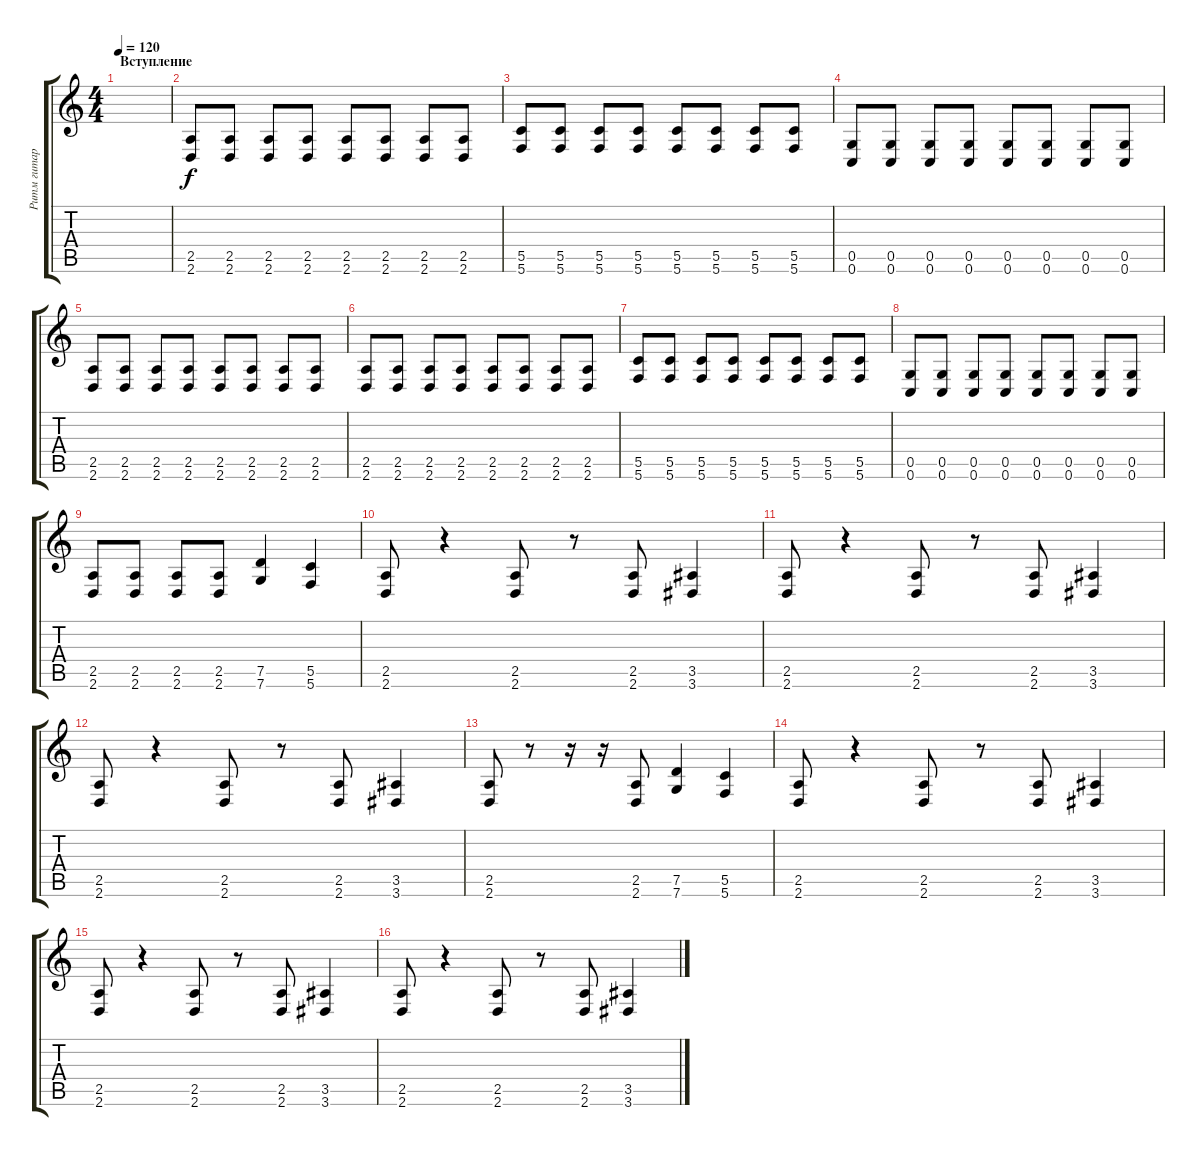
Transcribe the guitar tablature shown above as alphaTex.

\track ("Ритм гитара 2" "Ритм гитар") {instrument distortionguitar}
\staff {score tabs}
\tuning (D4 A3 F3 C3 G2 C2) {hide}
\ts (4 4)
\section ("" "Вступление")
\tempo 120
\clef g2
\ks c
|
(2.5 2.6).8 (2.5 2.6).8 (2.5 2.6).8 (2.5 2.6).8 (2.5 2.6).8 (2.5 2.6).8 (2.5 2.6).8 (2.5 2.6).8 |
(5.5 5.6).8 (5.5 5.6).8 (5.5 5.6).8 (5.5 5.6).8 (5.5 5.6).8 (5.5 5.6).8 (5.5 5.6).8 (5.5 5.6).8 |
(0.5 0.6).8 (0.5 0.6).8 (0.5 0.6).8 (0.5 0.6).8 (0.5 0.6).8 (0.5 0.6).8 (0.5 0.6).8 (0.5 0.6).8 |
(2.5 2.6).8 (2.5 2.6).8 (2.5 2.6).8 (2.5 2.6).8 (2.5 2.6).8 (2.5 2.6).8 (2.5 2.6).8 (2.5 2.6).8 |
(2.5 2.6).8 (2.5 2.6).8 (2.5 2.6).8 (2.5 2.6).8 (2.5 2.6).8 (2.5 2.6).8 (2.5 2.6).8 (2.5 2.6).8 |
(5.5 5.6).8 (5.5 5.6).8 (5.5 5.6).8 (5.5 5.6).8 (5.5 5.6).8 (5.5 5.6).8 (5.5 5.6).8 (5.5 5.6).8 |
(0.5 0.6).8 (0.5 0.6).8 (0.5 0.6).8 (0.5 0.6).8 (0.5 0.6).8 (0.5 0.6).8 (0.5 0.6).8 (0.5 0.6).8 |
(2.5 2.6).8 (2.5 2.6).8 (2.5 2.6).8 (2.5 2.6).8 (7.5 7.6).4 (5.5 5.6).4 |
(2.5 2.6).8 r.4 (2.5 2.6).8 r.8 (2.5 2.6).8 (3.5 3.6).4 |
(2.5 2.6).8 r.4 (2.5 2.6).8 r.8 (2.5 2.6).8 (3.5 3.6).4 |
(2.5 2.6).8 r.4 (2.5 2.6).8 r.8 (2.5 2.6).8 (3.5 3.6).4 |
(2.5 2.6).8 r.8 r.16 r.16 (2.5 2.6).8 (7.5 7.6).4 (5.5 5.6).4 |
(2.5 2.6).8 r.4 (2.5 2.6).8 r.8 (2.5 2.6).8 (3.5 3.6).4 |
(2.5 2.6).8 r.4 (2.5 2.6).8 r.8 (2.5 2.6).8 (3.5 3.6).4 |
(2.5 2.6).8 r.4 (2.5 2.6).8 r.8 (2.5 2.6).8 (3.5 3.6).4
